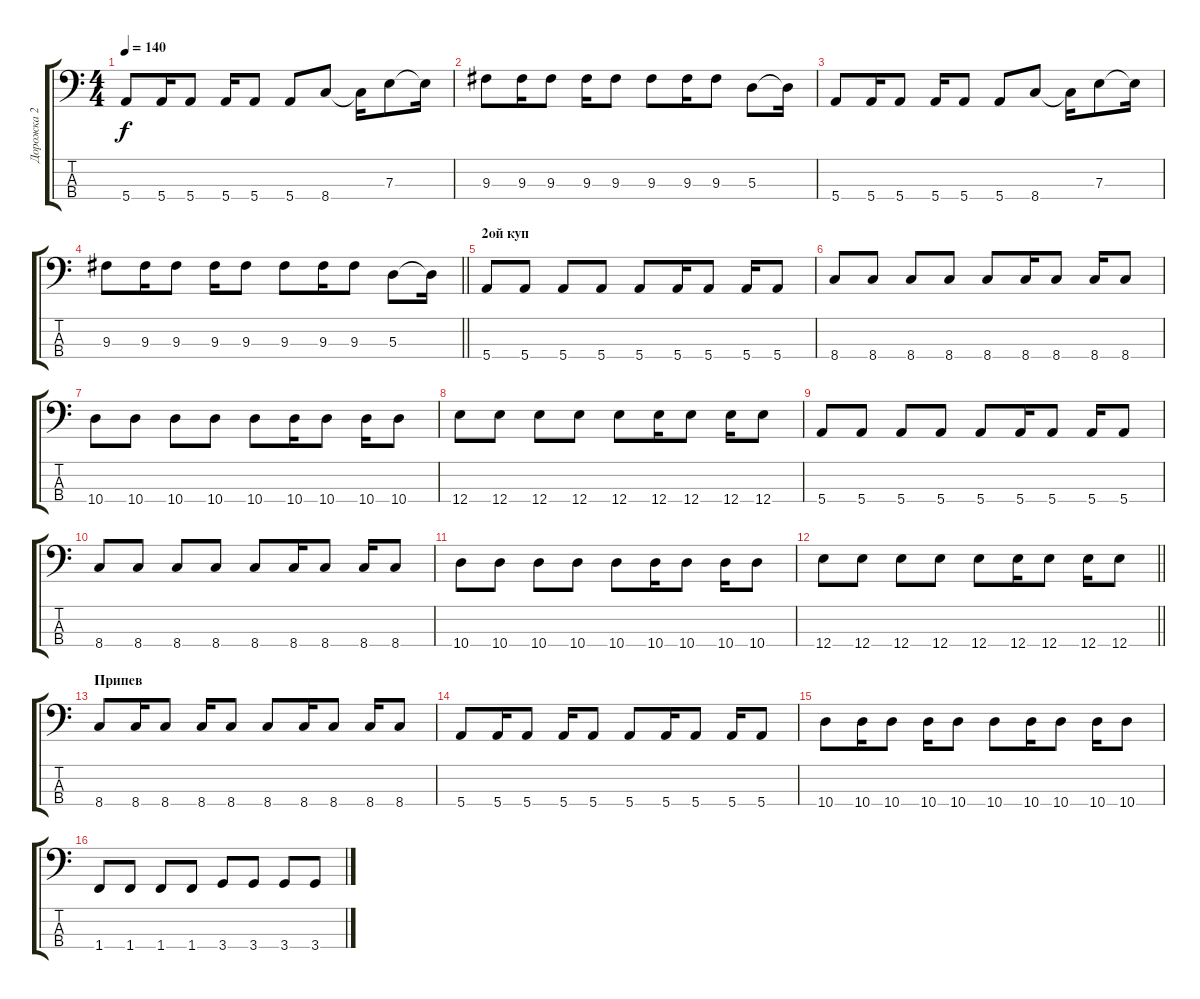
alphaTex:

\track ("Дорожка 2" "Дорожка 2") {instrument electricbasspick}
\staff {score tabs}
\tuning (G2 D2 A1 E1) {hide}
\ts (4 4)
\tempo 140
\clef f4
\ks c
5.4.8{dy f} 5.4.16 5.4.8 5.4.16 5.4.8 5.4.8 8.4.8 8.4{t}.16 7.3.8 7.3{t}.16 |
9.3.8 9.3.16 9.3.8 9.3.16 9.3.8 9.3.8 9.3.16 9.3.8 5.3.8 5.3{t}.16 |
5.4.8 5.4.16 5.4.8 5.4.16 5.4.8 5.4.8 8.4.8 8.4{t}.16 7.3.8 7.3{t}.16 |
\barLineRight lightlight
9.3.8 9.3.16 9.3.8 9.3.16 9.3.8 9.3.8 9.3.16 9.3.8 5.3.8 5.3{t}.16 |
\section ("" "2ой куп")
5.4.8 5.4.8 5.4.8 5.4.8 5.4.8 5.4.16 5.4.8 5.4.16 5.4.8 |
8.4.8 8.4.8 8.4.8 8.4.8 8.4.8 8.4.16 8.4.8 8.4.16 8.4.8 |
10.4.8 10.4.8 10.4.8 10.4.8 10.4.8 10.4.16 10.4.8 10.4.16 10.4.8 |
12.4.8 12.4.8 12.4.8 12.4.8 12.4.8 12.4.16 12.4.8 12.4.16 12.4.8 |
5.4.8 5.4.8 5.4.8 5.4.8 5.4.8 5.4.16 5.4.8 5.4.16 5.4.8 |
8.4.8 8.4.8 8.4.8 8.4.8 8.4.8 8.4.16 8.4.8 8.4.16 8.4.8 |
10.4.8 10.4.8 10.4.8 10.4.8 10.4.8 10.4.16 10.4.8 10.4.16 10.4.8 |
\barLineRight lightlight
12.4.8 12.4.8 12.4.8 12.4.8 12.4.8 12.4.16 12.4.8 12.4.16 12.4.8 |
\section ("" "Припев")
8.4.8 8.4.16 8.4.8 8.4.16 8.4.8 8.4.8 8.4.16 8.4.8 8.4.16 8.4.8 |
5.4.8 5.4.16 5.4.8 5.4.16 5.4.8 5.4.8 5.4.16 5.4.8 5.4.16 5.4.8 |
10.4.8 10.4.16 10.4.8 10.4.16 10.4.8 10.4.8 10.4.16 10.4.8 10.4.16 10.4.8 |
1.4.8 1.4.8 1.4.8 1.4.8 3.4.8 3.4.8 3.4.8 3.4.8
